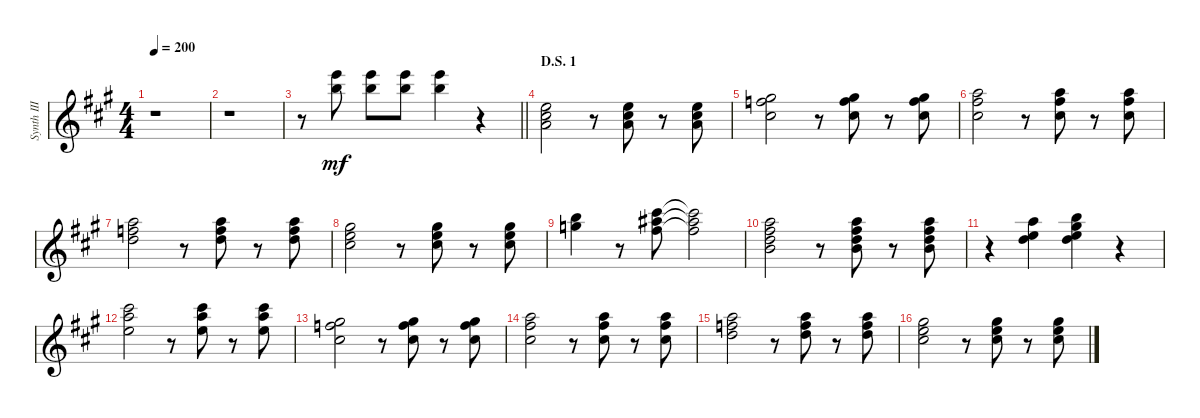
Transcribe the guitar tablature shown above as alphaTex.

\track ("Synth III" "Synth III") {instrument synthbrass1}
\staff {score}
\tuning (E4 B3 G3 D3 A2 E2 B1) {hide}
\ts (4 4)
\tempo 200
\clef g2
\ks a
r.1{dy mf} |
r.1 |
\barLineRight lightlight
r.8 (19.1 29.2).8 (19.1 29.2).8 (19.1 29.2).8 (19.1 29.2).4 r.4 |
\section ("" "D.S. 1")
(12.1 14.2 14.3).2 r.8 (12.1 14.2 14.3).8 r.8 (12.1 14.2 14.3).8 |
(9.1 18.2 25.3).2 r.8 (9.1 18.2 25.3).8 r.8 (9.1 18.2 25.3).8 |
(9.1 19.2 26.3).2 r.8 (9.1 19.2 26.3).8 r.8 (9.1 19.2 26.3).8 |
(17.1 18.2 19.3).2 r.8 (17.1 18.2 19.3).8 r.8 (17.1 18.2 19.3).8 |
(9.1 17.2 25.3).2 r.8 (9.1 17.2 25.3).8 r.8 (9.1 17.2 25.3).8 |
(15.1 24.2).4 r.8 (21.1 23.2 23.3).8 (21.1{t} 23.2{t} 23.3{t}).2 |
(17.1 19.2 19.3 21.4).2 r.8 (17.1 19.2 19.3 21.4).8 r.8 (17.1 19.2 19.3 21.4).8 |
r.4 (10.1 17.2 26.3).4 (19.1 21.2 21.3 24.4).4 r.4 |
(12.1 22.2 30.3).2 r.8 (12.1 22.2 30.3).8 r.8 (12.1 22.2 30.3).8 |
(9.1 18.2 25.3).2 r.8 (9.1 18.2 25.3).8 r.8 (9.1 18.2 25.3).8 |
(9.1 19.2 26.3).2 r.8 (9.1 19.2 26.3).8 r.8 (9.1 19.2 26.3).8 |
(17.1 18.2 19.3).2 r.8 (17.1 18.2 19.3).8 r.8 (17.1 18.2 19.3).8 |
(9.1 17.2 25.3).2 r.8 (9.1 17.2 25.3).8 r.8 (9.1 17.2 25.3).8
